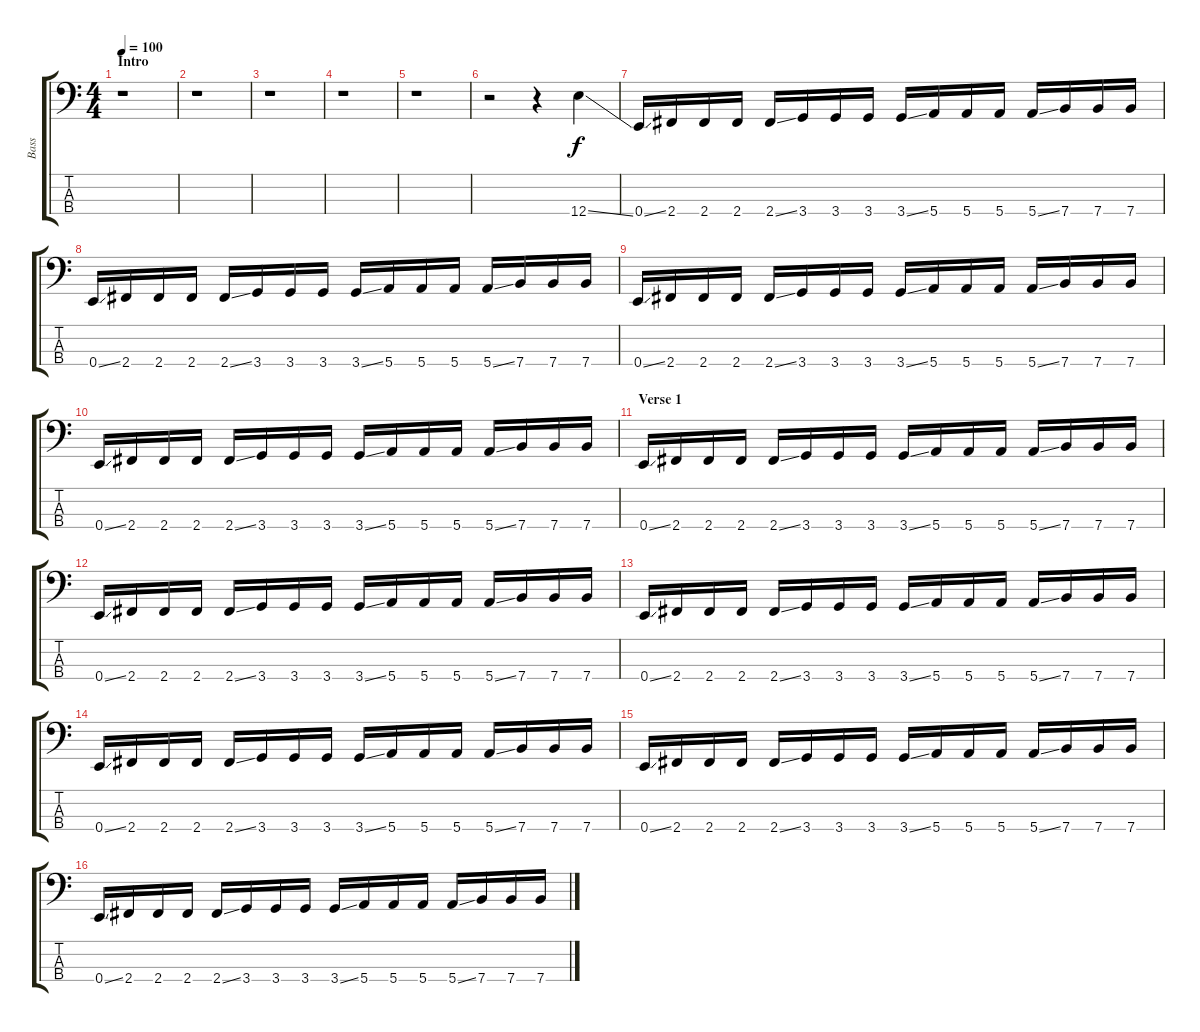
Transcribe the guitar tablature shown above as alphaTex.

\track ("Bass" "Bass") {instrument electricbassfinger}
\staff {score tabs}
\tuning (G2 D2 A1 E1) {hide}
\ts (4 4)
\section ("" "Intro")
\tempo 100
\clef f4
\ks c
r.1{dy f instrument electricbassfinger} |
r.1 |
r.1 |
r.1 |
r.1 |
r.2 r.4 12.4{ss}.4 |
0.4{ss}.16 2.4.16 2.4.16 2.4.16 2.4{ss}.16 3.4.16 3.4.16 3.4.16 3.4{ss}.16 5.4.16 5.4.16 5.4.16 5.4{ss}.16 7.4.16 7.4.16 7.4.16 |
0.4{ss}.16 2.4.16 2.4.16 2.4.16 2.4{ss}.16 3.4.16 3.4.16 3.4.16 3.4{ss}.16 5.4.16 5.4.16 5.4.16 5.4{ss}.16 7.4.16 7.4.16 7.4.16 |
0.4{ss}.16 2.4.16 2.4.16 2.4.16 2.4{ss}.16 3.4.16 3.4.16 3.4.16 3.4{ss}.16 5.4.16 5.4.16 5.4.16 5.4{ss}.16 7.4.16 7.4.16 7.4.16 |
0.4{ss}.16 2.4.16 2.4.16 2.4.16 2.4{ss}.16 3.4.16 3.4.16 3.4.16 3.4{ss}.16 5.4.16 5.4.16 5.4.16 5.4{ss}.16 7.4.16 7.4.16 7.4.16 |
\section ("" "Verse 1")
0.4{ss}.16 2.4.16 2.4.16 2.4.16 2.4{ss}.16 3.4.16 3.4.16 3.4.16 3.4{ss}.16 5.4.16 5.4.16 5.4.16 5.4{ss}.16 7.4.16 7.4.16 7.4.16 |
0.4{ss}.16 2.4.16 2.4.16 2.4.16 2.4{ss}.16 3.4.16 3.4.16 3.4.16 3.4{ss}.16 5.4.16 5.4.16 5.4.16 5.4{ss}.16 7.4.16 7.4.16 7.4.16 |
0.4{ss}.16 2.4.16 2.4.16 2.4.16 2.4{ss}.16 3.4.16 3.4.16 3.4.16 3.4{ss}.16 5.4.16 5.4.16 5.4.16 5.4{ss}.16 7.4.16 7.4.16 7.4.16 |
0.4{ss}.16 2.4.16 2.4.16 2.4.16 2.4{ss}.16 3.4.16 3.4.16 3.4.16 3.4{ss}.16 5.4.16 5.4.16 5.4.16 5.4{ss}.16 7.4.16 7.4.16 7.4.16 |
0.4{ss}.16 2.4.16 2.4.16 2.4.16 2.4{ss}.16 3.4.16 3.4.16 3.4.16 3.4{ss}.16 5.4.16 5.4.16 5.4.16 5.4{ss}.16 7.4.16 7.4.16 7.4.16 |
0.4{ss}.16 2.4.16 2.4.16 2.4.16 2.4{ss}.16 3.4.16 3.4.16 3.4.16 3.4{ss}.16 5.4.16 5.4.16 5.4.16 5.4{ss}.16 7.4.16 7.4.16 7.4.16
